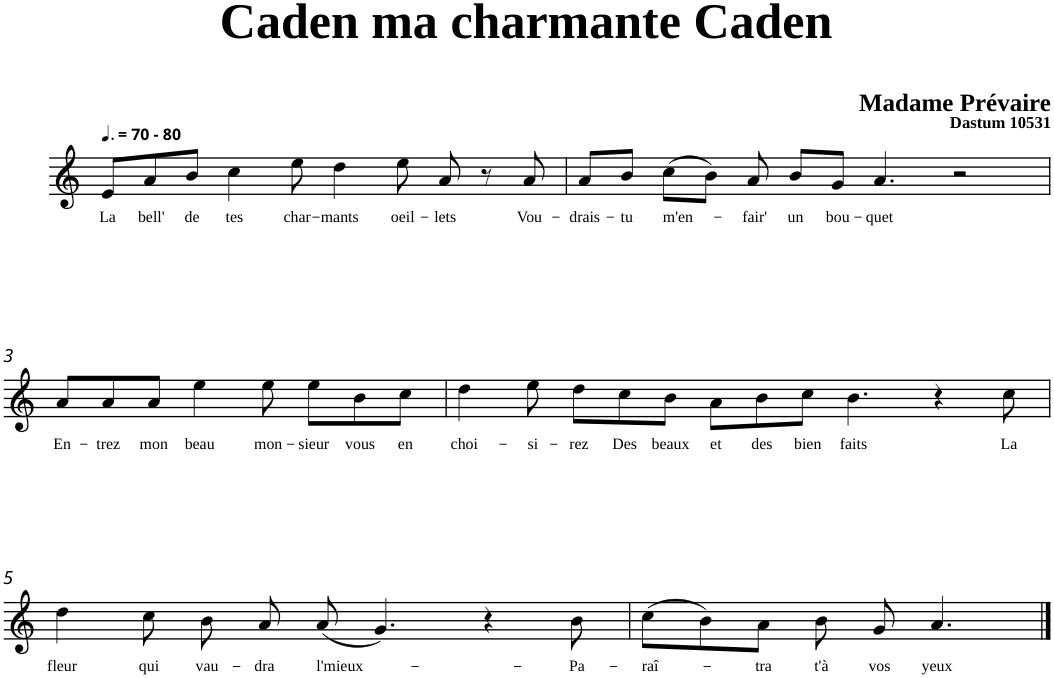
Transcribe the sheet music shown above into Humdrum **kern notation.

**kern	**text
*part1	*part1
*staff1	*staff1
*clefG2	*
*k[]	*
=1	=1
!LO:TX:a:B:t=- 80	!
!	!LO:LY:b
8e/L	La
!	!LO:LY:b
8a/	bell'
!	!LO:LY:b
8b/J	de
!	!LO:LY:b
4cc\	tes
!	!LO:LY:b
8ee\	char-
!	!LO:LY:b
4dd\	-mants
!	!LO:LY:b
8ee\	oeil-
!	!LO:LY:b
8a/	-lets
8r	.
!	!LO:LY:b
8a/	Vou-
=2	=2
!	!LO:LY:b
8a/L	-drais-
!	!LO:LY:b
8b/J	-tu
!	!LO:LY:b
(>8cc\L	m'en-
8b\J)	.
!	!LO:LY:b
8a/	-fair'
!	!LO:LY:b
8b/L	un
!	!LO:LY:b
8g/J	bou-
!	!LO:LY:b
[8a/	-quet
4ryy	.
2r	.
!!LO:LB:g=z
=3	=3
!	!LO:LY:b
8a/L	En-
4a/]	.
!	!LO:LY:b
8a/	-trez
!	!LO:LY:b
8a/J	mon
!	!LO:LY:b
4ee\	beau
!	!LO:LY:b
8ee\	mon-
!	!LO:LY:b
8ee\L	-sieur
!	!LO:LY:b
8b\	vous
!	!LO:LY:b
8cc\J	en
=4	=4
!	!LO:LY:b
4dd\	choi-
!	!LO:LY:b
8ee\	-si-
!	!LO:LY:b
8dd\L	-rez
!	!LO:LY:b
8cc\	Des
!	!LO:LY:b
8b\J	beaux
!	!LO:LY:b
8a\L	et
!	!LO:LY:b
8b\	des
!	!LO:LY:b
8cc\J	bien
!	!LO:LY:b
4.b\	faits
4r	.
!	!LO:LY:b
8cc\	La
!!LO:LB:g=z
=5	=5
!	!LO:LY:b
4dd\	fleur
!	!LO:LY:b
8cc\	qui
!	!LO:LY:b
8b\	vau-
!	!LO:LY:b
8a/	-dra
!	!LO:LY:b
(<8a/	l'mieux-
[4g/)	.
8ryy	.
4r	.
!	!LO:LY:b
8b\	-Pa-
=6	=6
!	!LO:LY:b
(>8cc\L	-raî-
8g/]	.
8b\)	.
!	!LO:LY:b
8a\J	-tra
!	!LO:LY:b
8b\	t'à
!	!LO:LY:b
8g/	vos
!	!LO:LY:b
4.a/	yeux
==	==
*-	*-
